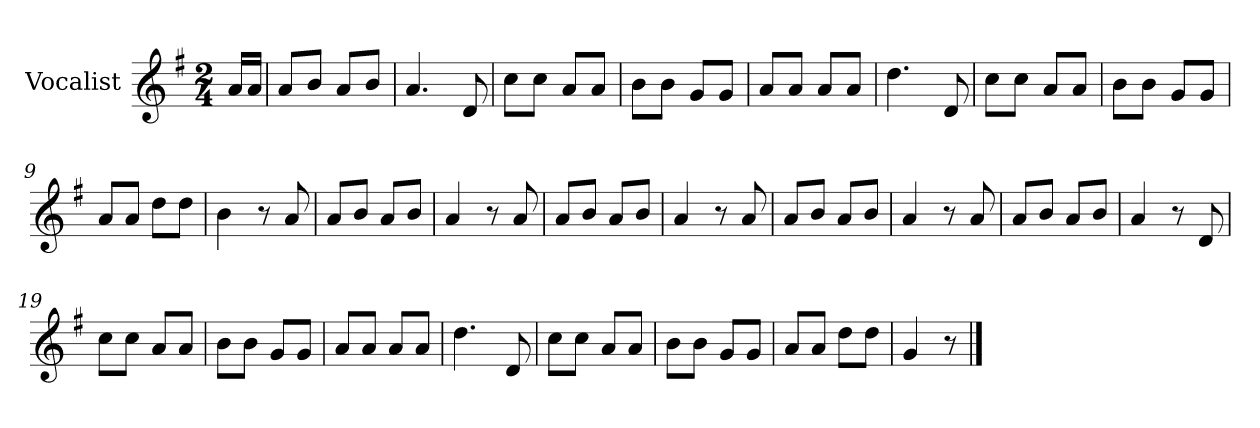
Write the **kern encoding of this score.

**kern
*part1
*staff1
*I"Vocalist
*k[f#]
*G:
*M2/4
=
16aLL
16aJJ
=1
8aL
8bJ
8aL
8bJ
=2
4.a
8d
=3
8ccL
8ccJ
8aL
8aJ
=4
8bL
8bJ
8gL
8gJ
=5
8aL
8aJ
8aL
8aJ
=6
4.dd
8d
=7
8ccL
8ccJ
8aL
8aJ
=8
8bL
8bJ
8gL
8gJ
=9
8aL
8aJ
8ddL
8ddJ
=10
4b
8r
8a
=11
8aL
8bJ
8aL
8bJ
=12
4a
8r
8a
=13
8aL
8bJ
8aL
8bJ
=14
4a
8r
8a
=15
8aL
8bJ
8aL
8bJ
=16
4a
8r
8a
=17
8aL
8bJ
8aL
8bJ
=18
4a
8r
8d
=19
8ccL
8ccJ
8aL
8aJ
=20
8bL
8bJ
8gL
8gJ
=21
8aL
8aJ
8aL
8aJ
=22
4.dd
8d
=23
8ccL
8ccJ
8aL
8aJ
=24
8bL
8bJ
8gL
8gJ
=25
8aL
8aJ
8ddL
8ddJ
=26
4g
8r
==
*-
